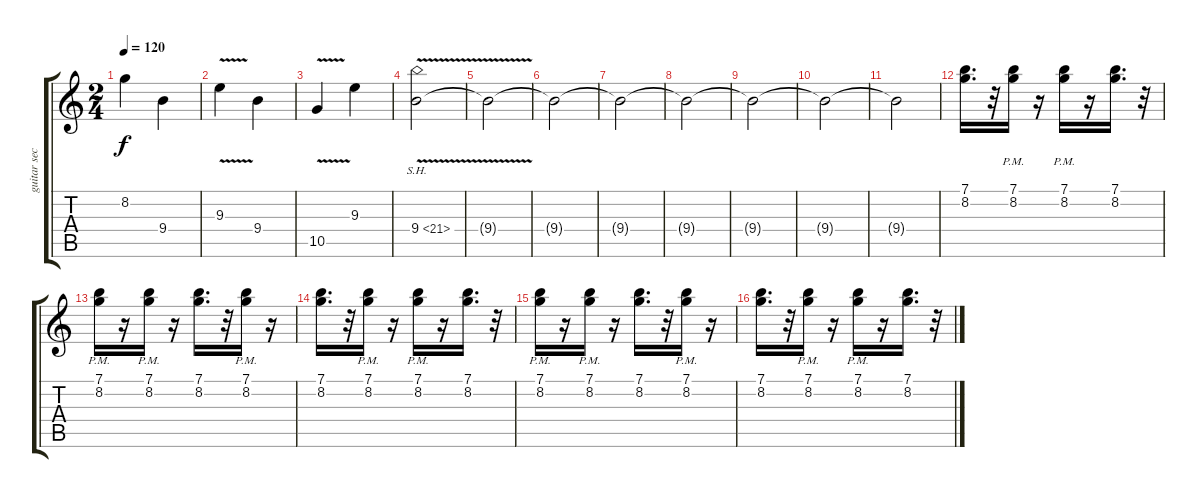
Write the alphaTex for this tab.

\track ("guitar secunda" "guitar sec") {instrument overdrivenguitar}
\staff {score tabs}
\tuning (E4 B3 G3 D3 A2 E2) {hide}
\ts (2 4)
\tempo 120
\clef g2
\ks c
8.2{t}.4{dy f} 9.4.4 |
9.3{v}.4 9.4.4 |
10.5{v}.4 9.3.4 |
9.4{sh 12 v}.2 |
9.4{t}.2 |
9.4{t}.2 |
9.4{t}.2 |
9.4{t}.2 |
9.4{t}.2 |
9.4{t}.2 |
9.4{t}.2 |
(7.1 8.2).16{d} r.32 (7.1{pm} 8.2{pm}).16 r.16 (7.1{pm} 8.2{pm}).16 r.16 (7.1 8.2).16{d} r.32 |
(7.1{pm} 8.2{pm}).16 r.16 (7.1{pm} 8.2{pm}).16 r.16 (7.1 8.2).16{d} r.32 (7.1{pm} 8.2{pm}).16 r.16 |
(7.1 8.2).16{d} r.32 (7.1{pm} 8.2{pm}).16 r.16 (7.1{pm} 8.2{pm}).16 r.16 (7.1 8.2).16{d} r.32 |
(7.1{pm} 8.2{pm}).16 r.16 (7.1{pm} 8.2{pm}).16 r.16 (7.1 8.2).16{d} r.32 (7.1{pm} 8.2{pm}).16 r.16 |
(7.1 8.2).16{d} r.32 (7.1{pm} 8.2{pm}).16 r.16 (7.1{pm} 8.2{pm}).16 r.16 (7.1 8.2).16{d} r.32
